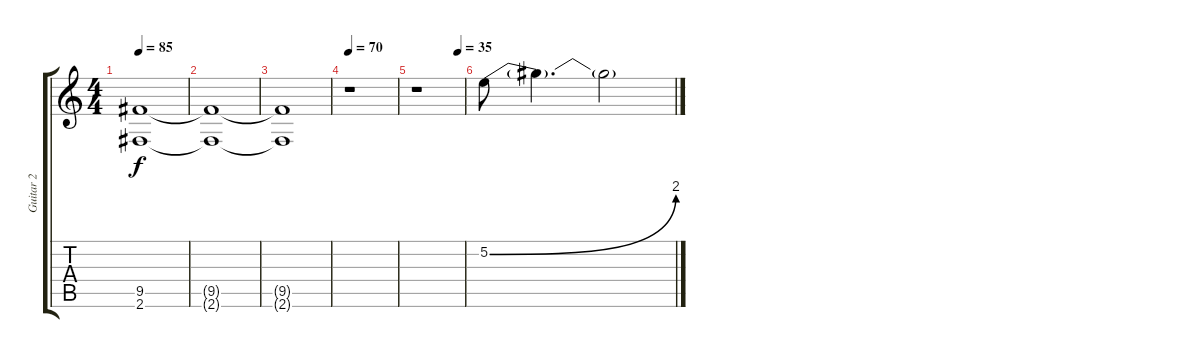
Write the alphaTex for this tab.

\track ("Guitar 2" "Guitar 2") {instrument distortionguitar}
\staff {score tabs}
\tuning (E4 B3 G3 D3 A2 E2) {hide}
\ts (4 4)
\tempo 85
\clef g2
\ks c
(9.5{t} 2.6{t}).1{dy f} |
(9.5{t} 2.6{t}).1 |
(9.5{t} 2.6{t}).1 |
\tempo 70
r.1 |
\tempo (35 0.875)
r.1 |
5.2{be (bend 0 0 60 8)}.8{volume 1} 5.2{t}.4{d} 5.2{t}.2
